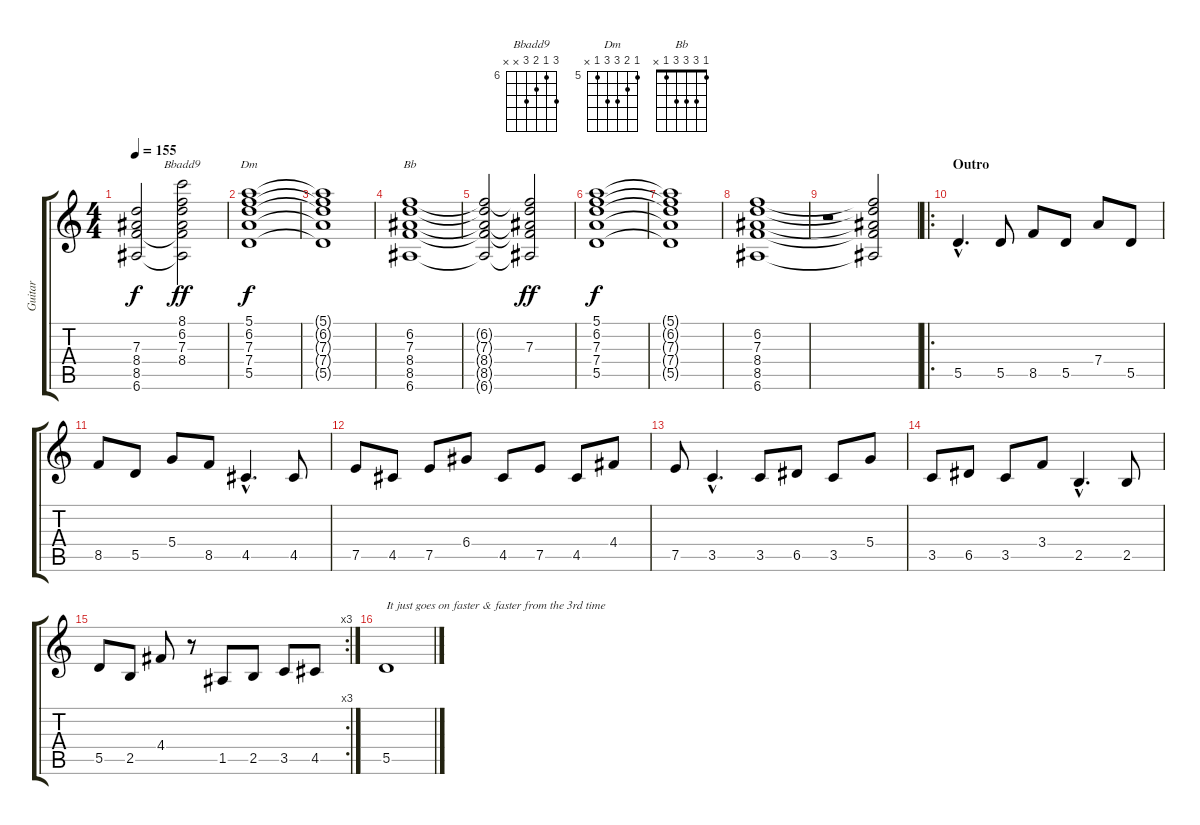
\track ("Guitar" "Guitar") {instrument distortionguitar}
\staff {score tabs}
\tuning (E4 B3 G3 D3 A2 E2) {hide}
\chord ("Bbadd9" 8 6 7 8 x x) {firstfret 6}
\chord ("Dm" 5 6 7 7 5 x) {firstfret 5}
\chord ("Bb" 1 3 3 3 1 x)
\ts (4 4)
\tempo 155
\clef g2
\ks c
(7.3{t} 8.4{t} 8.5{t} 6.6{t}).2{dy f} (8.1 6.2 7.3 8.4 8.5{t} 6.6{t}).2{ch "Bbadd9" dy ff} |
(5.1 6.2 7.3 7.4 5.5).1{ch "Dm" dy f} |
(5.1{t} 6.2{t} 7.3{t} 7.4{t} 5.5{t}).1 |
(6.2 7.3 8.4 8.5 6.6).1{ch "Bb"} |
(6.2{t} 7.3{t} 8.4{t} 8.5{t} 6.6{t}).2 (6.2{t} 7.3 8.4{t} 8.5{t} 6.6{t}).2{dy ff} |
(5.1 6.2 7.3 7.4 5.5).1{dy f} |
(5.1{t} 6.2{t} 7.3{t} 7.4{t} 5.5{t}).1 |
(6.2 7.3 8.4 8.5 6.6).1 |
r.2 (6.2{t} 7.3{t} 8.4{t} 8.5{t} 6.6{t}).2 |
\ro
\section ("" "Outro")
5.5{hac}.4{d} 5.5.8 8.5.8 5.5.8 7.4.8 5.5.8 |
8.5.8 5.5.8 5.4.8 8.5.8 4.5{hac}.4{d} 4.5.8 |
7.5.8 4.5.8 7.5.8 6.4.8 4.5.8 7.5.8 4.5.8 4.4.8 |
7.5.8 3.5{hac}.4{d} 3.5.8 6.5.8 3.5.8 5.4.8 |
3.5.8 6.5.8 3.5.8 3.4.8 2.5{hac}.4{d} 2.5.8 |
\rc 3
5.5.8 2.5.8 4.4.8 r.8 1.5.8 2.5.8 3.5.8 4.5.8 |
5.5.1{txt "It just goes on faster & faster from the 3rd time"}
